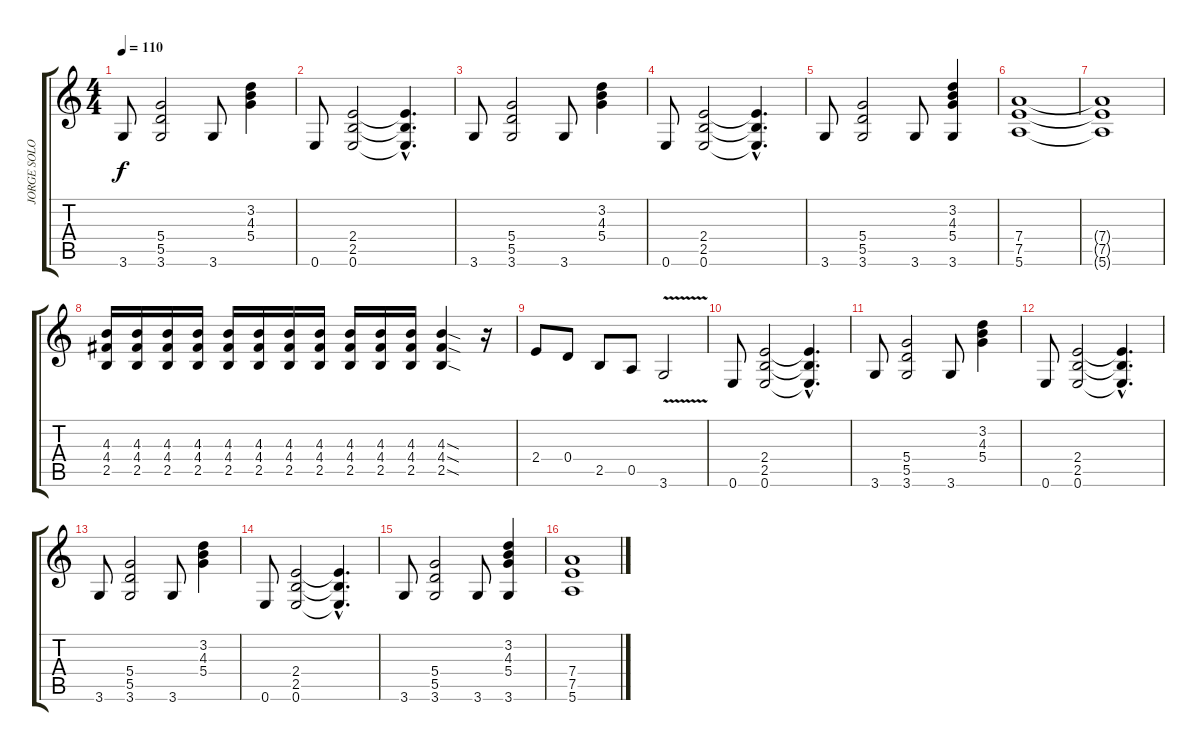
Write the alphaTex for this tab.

\track ("JORGE SOLO" "JORGE SOLO") {instrument distortionguitar}
\staff {score tabs}
\tuning (E4 B3 G3 D3 A2 E2) {hide}
\ts (4 4)
\tempo 110
\clef g2
\ks c
3.6.8{dy f} (5.4 5.5 3.6).2 3.6.8 (3.2 4.3 5.4).4 |
0.6.8 (2.4 2.5 0.6).2 (2.4{hac t} 2.5{hac t} 0.6{hac t}).4{d} |
3.6.8 (5.4 5.5 3.6).2 3.6.8 (3.2 4.3 5.4).4 |
0.6.8 (2.4 2.5 0.6).2 (2.4{hac t} 2.5{hac t} 0.6{hac t}).4{d} |
3.6.8 (5.4 5.5 3.6).2 3.6.8 (3.2 4.3 5.4 3.6).4 |
(7.4 7.5 5.6).1 |
(7.4{t} 7.5{t} 5.6{t}).1 |
(4.3 4.4 2.5).16 (4.3 4.4 2.5).16 (4.3 4.4 2.5).16 (4.3 4.4 2.5).16 (4.3 4.4 2.5).16 (4.3 4.4 2.5).16 (4.3 4.4 2.5).16 (4.3 4.4 2.5).16 (4.3 4.4 2.5).16 (4.3 4.4 2.5).16 (4.3 4.4 2.5).16 (4.3{sod} 4.4{sod} 2.5{sod}).4 r.16 |
2.4.8 0.4.8 2.5.8 0.5.8 3.6{v}.2 |
0.6.8 (2.4 2.5 0.6).2 (2.4{hac t} 2.5{hac t} 0.6{hac t}).4{d} |
3.6.8 (5.4 5.5 3.6).2 3.6.8 (3.2 4.3 5.4).4 |
0.6.8 (2.4 2.5 0.6).2 (2.4{hac t} 2.5{hac t} 0.6{hac t}).4{d} |
3.6.8 (5.4 5.5 3.6).2 3.6.8 (3.2 4.3 5.4).4 |
0.6.8 (2.4 2.5 0.6).2 (2.4{hac t} 2.5{hac t} 0.6{hac t}).4{d} |
3.6.8 (5.4 5.5 3.6).2 3.6.8 (3.2 4.3 5.4 3.6).4 |
(7.4 7.5 5.6).1
